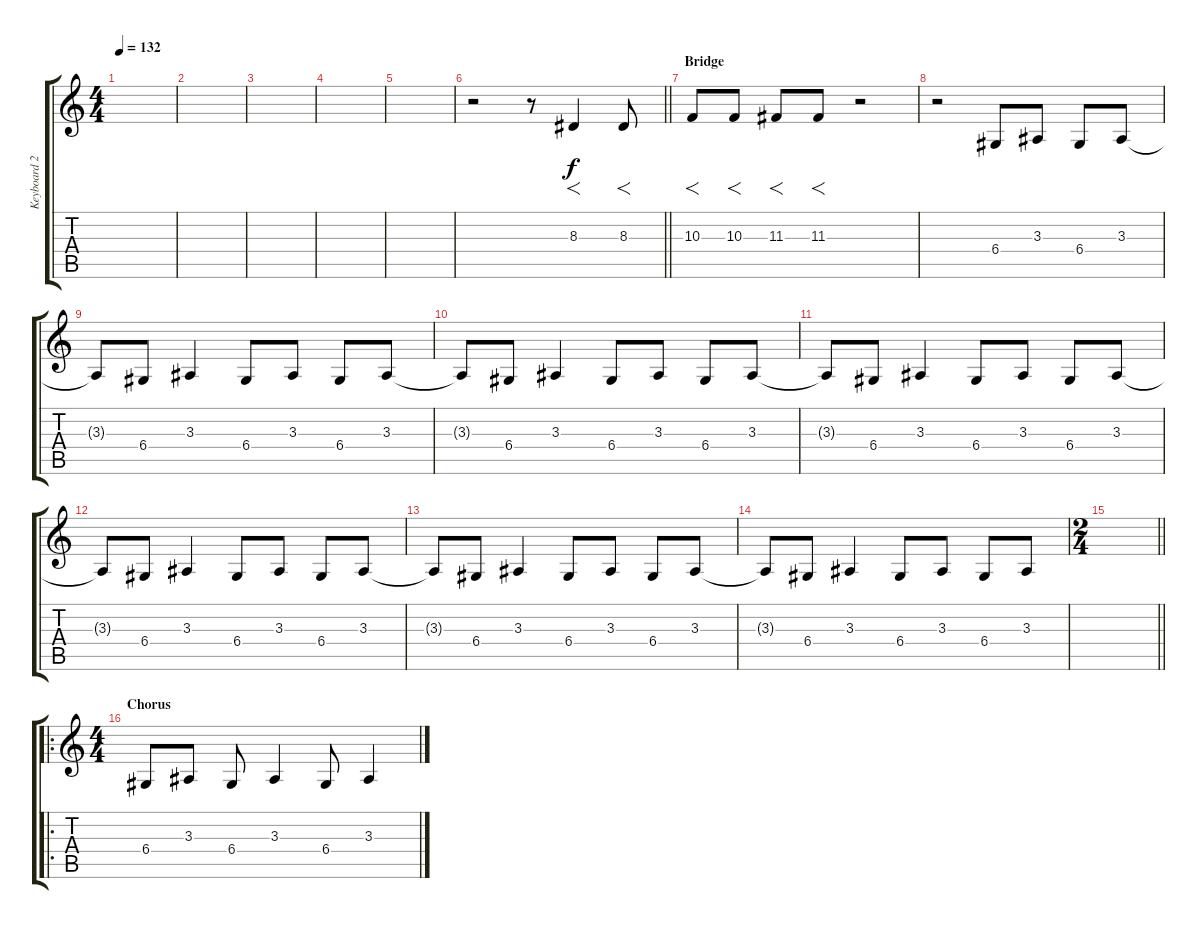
\track ("Keyboard 2" "Keyboard 2") {instrument electricpiano1}
\staff {score tabs}
\tuning (E4 B3 G3 D3 A2 E2) {hide}
\ts (4 4)
\tempo 132
\clef g2
\ks c
|
|
|
|
|
\barLineRight lightlight
r.2 r.8 8.3.4{f} 8.3.8{f} |
\section ("" "Bridge")
10.3.8{f} 10.3.8{f} 11.3.8{f} 11.3.8{f} r.2 |
r.2 6.4.8 3.3.8 6.4.8 3.3.8 |
3.3{t}.8 6.4.8 3.3.4 6.4.8 3.3.8 6.4.8 3.3.8 |
3.3{t}.8 6.4.8 3.3.4 6.4.8 3.3.8 6.4.8 3.3.8 |
3.3{t}.8 6.4.8 3.3.4 6.4.8 3.3.8 6.4.8 3.3.8 |
3.3{t}.8 6.4.8 3.3.4 6.4.8 3.3.8 6.4.8 3.3.8 |
3.3{t}.8 6.4.8 3.3.4 6.4.8 3.3.8 6.4.8 3.3.8 |
3.3{t}.8 6.4.8 3.3.4 6.4.8 3.3.8 6.4.8 3.3.8 |
\ts (2 4)
\barLineRight lightlight
|
\ro
\ts (4 4)
\section ("" "Chorus")
6.4.8 3.3.8 6.4.8 3.3.4 6.4.8 3.3.4
